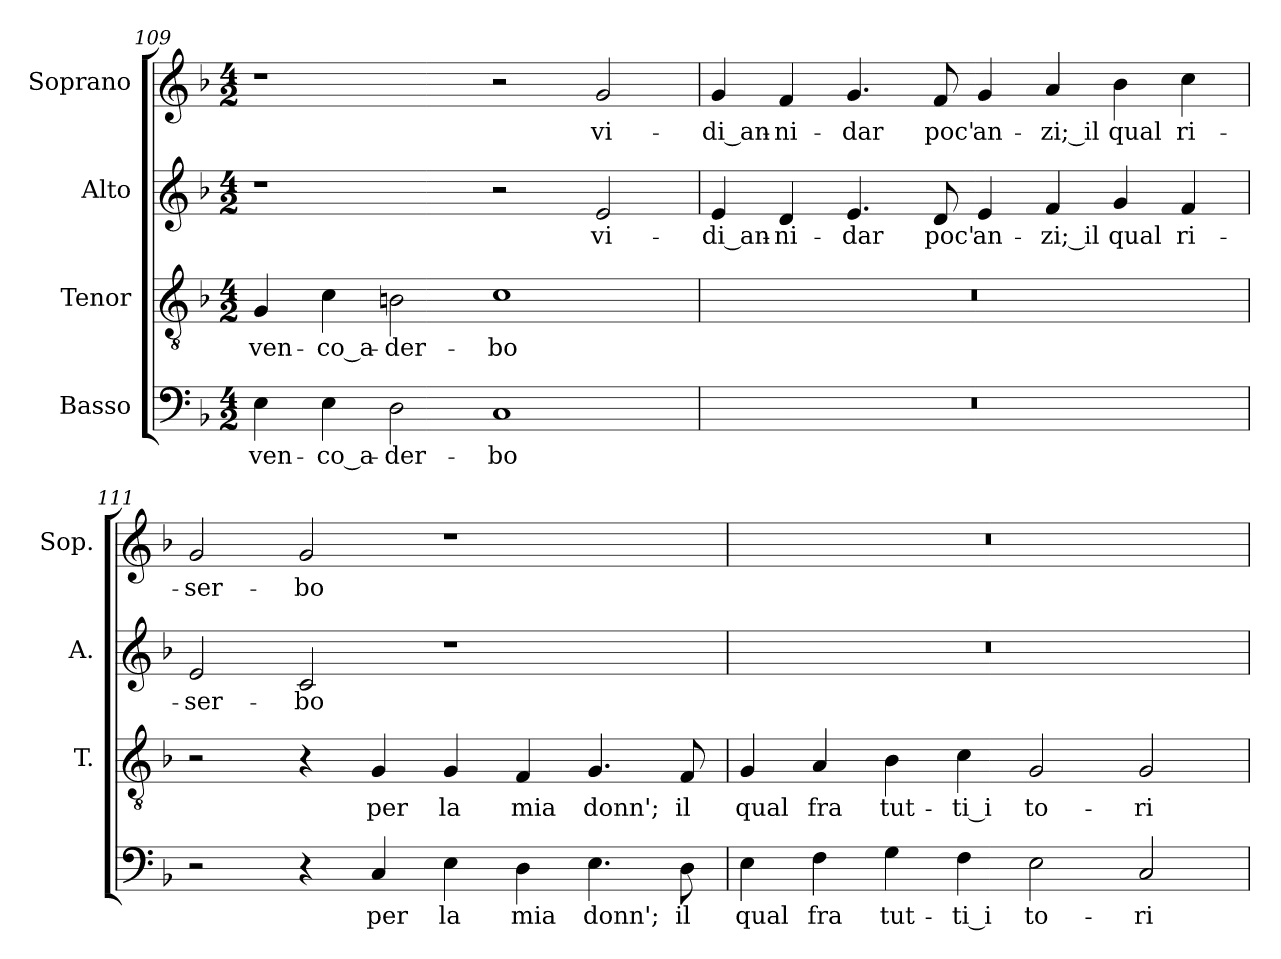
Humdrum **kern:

**kern	**text	**kern	**text	**kern	**text	**kern	**text
*part4	*part4	*part3	*part3	*part2	*part2	*part1	*part1
*staff4	*staff4	*staff3	*staff3	*staff2	*staff2	*staff1	*staff1
*I"Basso	*	*I"Tenor	*	*I"Alto	*	*I"Soprano	*
*	*	*I'T.	*	*I'A.	*	*I'Sop.	*
!!LO:LB:g=z
*clefF4	*	*clefGv2	*	*clefG2	*	*clefG2	*
*	*	*ITrd7c12	*	*	*	*	*
*k[b-]	*	*k[b-]	*	*k[b-]	*	*k[b-]	*
*F:	*	*F:	*	*F:	*	*F:	*
*M4/2	*	*M4/2	*	*M4/2	*	*M4/2	*
=109	=109	=109	=109	=109	=109	=109	=109
!	!LO:LY:b:color=#000000	!	!	!	!	!	!
!	!	!	!LO:LY:b:color=#000000	!	!	!	!
4Ei\	-ven-	4GGi/	-ven-	1r	.	1r	.
!	!LO:LY:b:color=#000000	!	!	!	!	!	!
!	!	!	!LO:LY:b:color=#000000	!	!	!	!
4Ei\	-co_a-	4Ci\	-co_a-	.	.	.	.
!	!LO:LY:b:color=#000000	!	!	!	!	!	!
!	!	!	!LO:LY:b:color=#000000	!	!	!	!
2Di\	-der-	2BBni\	-der-	.	.	.	.
!	!LO:LY:b:color=#000000	!	!	!	!	!	!
!	!	!	!LO:LY:b:color=#000000	!	!	!	!
1Ci	-bo	1Ci	-bo	2r	.	2r	.
!	!	!	!	!	!LO:LY:b:color=#000000	!	!
!	!	!	!	!	!	!	!LO:LY:b:color=#000000
.	.	.	.	2ei/	vi-	2gi/	vi-
=110	=110	=110	=110	=110	=110	=110	=110
!LO:N:vis=1	!	!LO:N:vis=1	!	!	!	!	!
!	!	!	!	!	!LO:LY:b:color=#000000	!	!
!	!	!	!	!	!	!	!LO:LY:b:color=#000000
0r	.	0r	.	4ei/	-di_an-	4gi/	-di_an-
!	!	!	!	!	!LO:LY:b:color=#000000	!	!
!	!	!	!	!	!	!	!LO:LY:b:color=#000000
.	.	.	.	4di/	-ni-	4fi/	-ni-
!	!	!	!	!	!LO:LY:b:color=#000000	!	!
!	!	!	!	!	!	!	!LO:LY:b:color=#000000
.	.	.	.	4.ei/	-dar	4.gi/	-dar
!	!	!	!	!	!LO:LY:b:color=#000000	!	!
!	!	!	!	!	!	!	!LO:LY:b:color=#000000
.	.	.	.	8di/	poc'	8fi/	poc'
!	!	!	!	!	!LO:LY:b:color=#000000	!	!
!	!	!	!	!	!	!	!LO:LY:b:color=#000000
.	.	.	.	4ei/	an-	4gi/	an-
!	!	!	!	!	!LO:LY:b:color=#000000	!	!
!	!	!	!	!	!	!	!LO:LY:b:color=#000000
.	.	.	.	4fi/	-zi;_il	4ai/	-zi;_il
!	!	!	!	!	!LO:LY:b:color=#000000	!	!
!	!	!	!	!	!	!	!LO:LY:b:color=#000000
.	.	.	.	4gi/	qual	4b-i\	qual
!	!	!	!	!	!LO:LY:b:color=#000000	!	!
!	!	!	!	!	!	!	!LO:LY:b:color=#000000
.	.	.	.	4fi/	ri-	4cci\	ri-
=111	=111	=111	=111	=111	=111	=111	=111
!	!	!	!	!	!LO:LY:b:color=#000000	!	!
!	!	!	!	!	!	!	!LO:LY:b:color=#000000
2r	.	2r	.	2ei/	-ser-	2gi/	-ser-
!	!	!	!	!	!LO:LY:b:color=#000000	!	!
!	!	!	!	!	!	!	!LO:LY:b:color=#000000
4r	.	4r	.	2ci/	-bo	2gi/	-bo
!	!LO:LY:b:color=#000000	!	!	!	!	!	!
!	!	!	!LO:LY:b:color=#000000	!	!	!	!
4Ci/	per	4GGi/	per	.	.	.	.
!	!LO:LY:b:color=#000000	!	!	!	!	!	!
!	!	!	!LO:LY:b:color=#000000	!	!	!	!
4Ei\	la	4GGi/	la	1r	.	1r	.
!	!LO:LY:b:color=#000000	!	!	!	!	!	!
!	!	!	!LO:LY:b:color=#000000	!	!	!	!
4Di\	mia	4FFi/	mia	.	.	.	.
!	!LO:LY:b:color=#000000	!	!	!	!	!	!
!	!	!	!LO:LY:b:color=#000000	!	!	!	!
4.Ei\	donn';	4.GGi/	donn';	.	.	.	.
!	!LO:LY:b:color=#000000	!	!	!	!	!	!
!	!	!	!LO:LY:b:color=#000000	!	!	!	!
8Di\	il	8FFi/	il	.	.	.	.
=112	=112	=112	=112	=112	=112	=112	=112
!	!LO:LY:b:color=#000000	!	!	!	!	!	!
!	!	!	!LO:LY:b:color=#000000	!LO:N:vis=1	!	!LO:N:vis=1	!
4Ei\	qual	4GGi/	qual	0r	.	0r	.
!	!LO:LY:b:color=#000000	!	!	!	!	!	!
!	!	!	!LO:LY:b:color=#000000	!	!	!	!
4Fi\	fra	4AAi/	fra	.	.	.	.
!	!LO:LY:b:color=#000000	!	!	!	!	!	!
!	!	!	!LO:LY:b:color=#000000	!	!	!	!
4Gi\	tut-	4BB-i\	tut-	.	.	.	.
!	!LO:LY:b:color=#000000	!	!	!	!	!	!
!	!	!	!LO:LY:b:color=#000000	!	!	!	!
4Fi\	-ti_i	4Ci\	-ti_i	.	.	.	.
!	!LO:LY:b:color=#000000	!	!	!	!	!	!
!	!	!	!LO:LY:b:color=#000000	!	!	!	!
2Ei\	to-	2GGi/	to-	.	.	.	.
!	!LO:LY:b:color=#000000	!	!	!	!	!	!
!	!	!	!LO:LY:b:color=#000000	!	!	!	!
2Ci/	-ri	2GGi/	-ri	.	.	.	.
=	=	=	=	=	=	=	=
*-	*-	*-	*-	*-	*-	*-	*-
